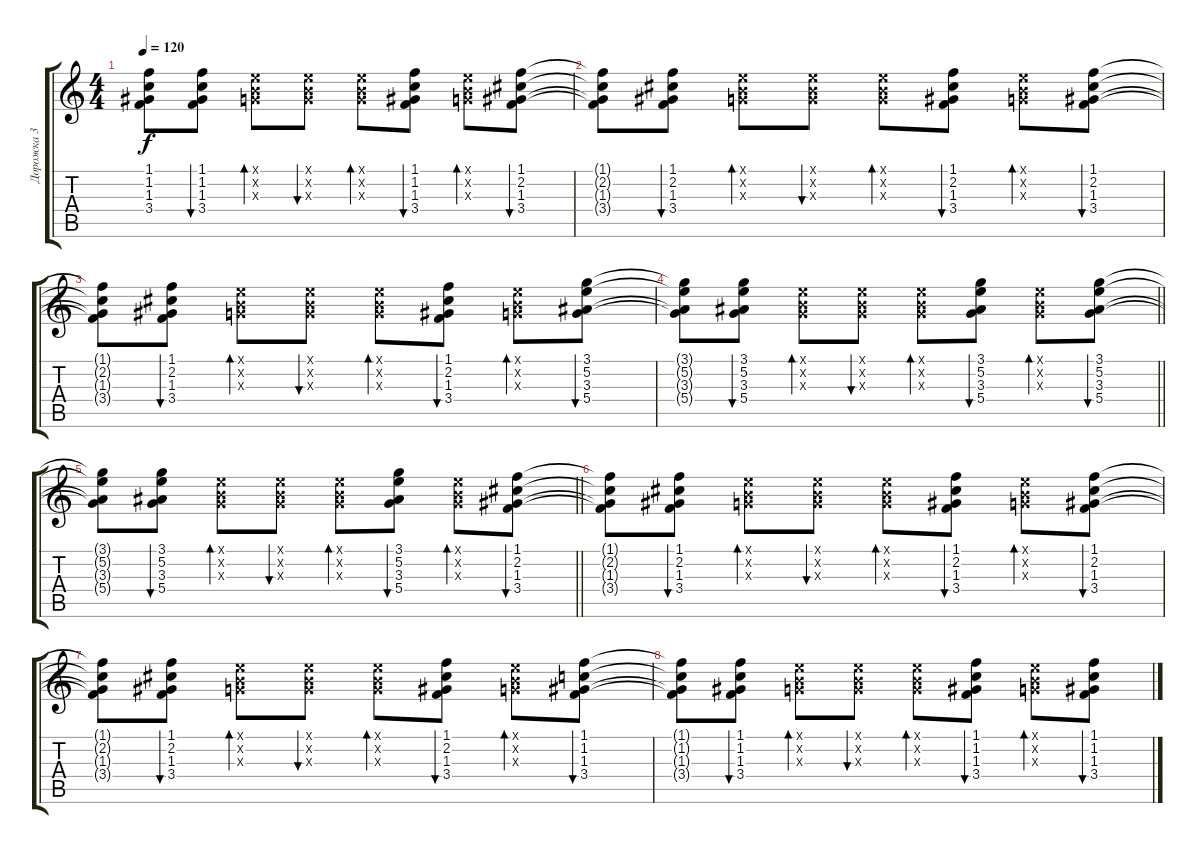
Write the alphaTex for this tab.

\track ("Дорожка 3" "Дорожка 3") {instrument acousticguitarsteel}
\staff {score tabs}
\tuning (E4 B3 G3 D3 A2 E2) {hide}
\ts (4 4)
\tempo 120
\clef g2
\ks c
(1.1{t} 1.2{t} 1.3{t} 3.4{t}).8{dy f} (1.1 1.2 1.3 3.4).8{bu 60} (0.1{x} 0.2{x} 0.3{x}).8{bd 60} (0.1{x} 0.2{x} 0.3{x}).8{bu 60} (0.1{x} 0.2{x} 0.3{x}).8{bd 60} (1.1 1.2 1.3 3.4).8{bu 60} (0.1{x} 0.2{x} 0.3{x}).8{bd 60} (1.1 2.2 1.3 3.4).8{bu 60} |
(1.1{t} 2.2{t} 1.3{t} 3.4{t}).8 (1.1 2.2 1.3 3.4).8{bu 60} (0.1{x} 0.2{x} 0.3{x}).8{bd 60} (0.1{x} 0.2{x} 0.3{x}).8{bu 60} (0.1{x} 0.2{x} 0.3{x}).8{bd 60} (1.1 2.2 1.3 3.4).8{bu 60} (0.1{x} 0.2{x} 0.3{x}).8{bd 60} (1.1 2.2 1.3 3.4).8{bu 60} |
(1.1{t} 2.2{t} 1.3{t} 3.4{t}).8 (1.1 2.2 1.3 3.4).8{bu 60} (0.1{x} 0.2{x} 0.3{x}).8{bd 60} (0.1{x} 0.2{x} 0.3{x}).8{bu 60} (0.1{x} 0.2{x} 0.3{x}).8{bd 60} (1.1 2.2 1.3 3.4).8{bu 60} (0.1{x} 0.2{x} 0.3{x}).8{bd 60} (3.1 5.2 3.3 5.4).8{bu 60} |
\barLineRight lightlight
(3.1{t} 5.2{t} 3.3{t} 5.4{t}).8 (3.1 5.2 3.3 5.4).8{bu 60} (0.1{x} 0.2{x} 0.3{x}).8{bd 60} (0.1{x} 0.2{x} 0.3{x}).8{bu 60} (0.1{x} 0.2{x} 0.3{x}).8{bd 60} (3.1 5.2 3.3 5.4).8{bu 60} (0.1{x} 0.2{x} 0.3{x}).8{bd 60} (3.1 5.2 3.3 5.4).8{bu 60} |
\barLineRight lightlight
(3.1{t} 5.2{t} 3.3{t} 5.4{t}).8 (3.1 5.2 3.3 5.4).8{bu 60} (0.1{x} 0.2{x} 0.3{x}).8{bd 60} (0.1{x} 0.2{x} 0.3{x}).8{bu 60} (0.1{x} 0.2{x} 0.3{x}).8{bd 60} (3.1 5.2 3.3 5.4).8{bu 60} (0.1{x} 0.2{x} 0.3{x}).8{bd 60} (1.1 2.2 1.3 3.4).8{bu 60} |
(1.1{t} 2.2{t} 1.3{t} 3.4{t}).8 (1.1 2.2 1.3 3.4).8{bu 60} (0.1{x} 0.2{x} 0.3{x}).8{bd 60} (0.1{x} 0.2{x} 0.3{x}).8{bu 60} (0.1{x} 0.2{x} 0.3{x}).8{bd 60} (1.1 2.2 1.3 3.4).8{bu 60} (0.1{x} 0.2{x} 0.3{x}).8{bd 60} (1.1 2.2 1.3 3.4).8{bu 60} |
(1.1{t} 2.2{t} 1.3{t} 3.4{t}).8 (1.1 2.2 1.3 3.4).8{bu 60} (0.1{x} 0.2{x} 0.3{x}).8{bd 60} (0.1{x} 0.2{x} 0.3{x}).8{bu 60} (0.1{x} 0.2{x} 0.3{x}).8{bd 60} (1.1 2.2 1.3 3.4).8{bu 60} (0.1{x} 0.2{x} 0.3{x}).8{bd 60} (1.1 1.2 1.3 3.4).8{bu 60} |
(1.1{t} 1.2{t} 1.3{t} 3.4{t}).8 (1.1 1.2 1.3 3.4).8{bu 60} (0.1{x} 0.2{x} 0.3{x}).8{bd 60} (0.1{x} 0.2{x} 0.3{x}).8{bu 60} (0.1{x} 0.2{x} 0.3{x}).8{bd 60} (1.1 1.2 1.3 3.4).8{bu 60} (0.1{x} 0.2{x} 0.3{x}).8{bd 60} (1.1 1.2 1.3 3.4).8{bu 60}
